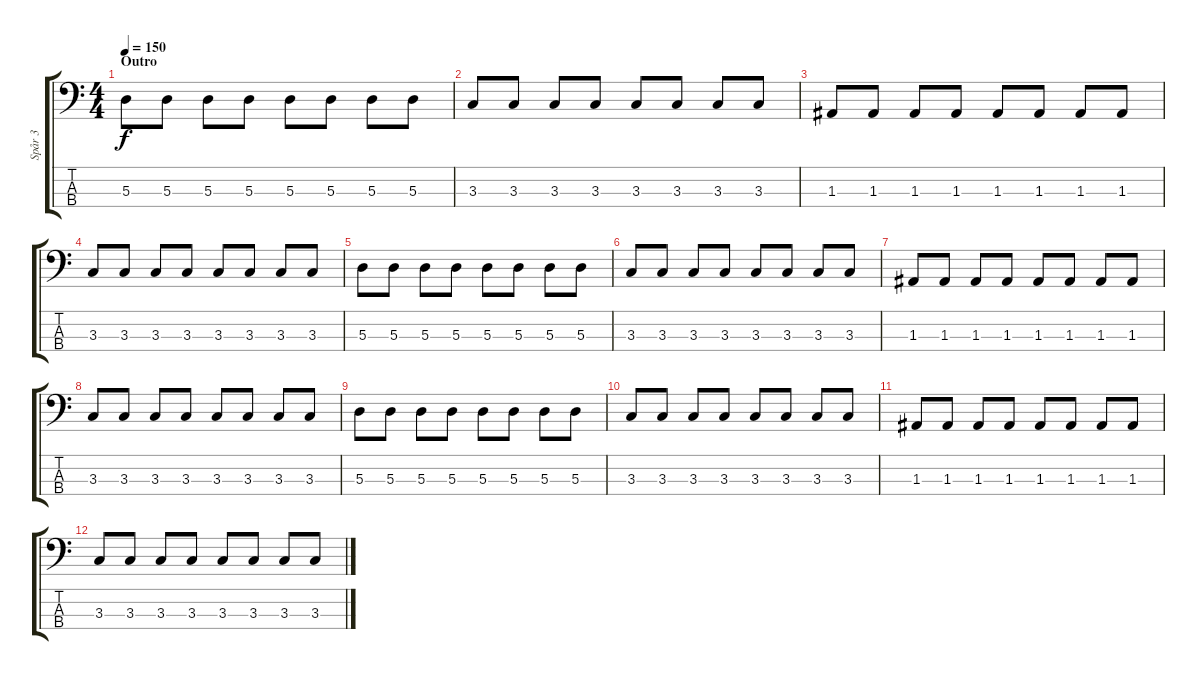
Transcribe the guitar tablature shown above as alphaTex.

\track ("Spår 3" "Spår 3") {instrument electricbassfinger}
\staff {score tabs}
\tuning (G2 D2 A1 E1) {hide}
\ts (4 4)
\section ("" "Outro")
\tempo 150
\clef f4
\ks c
5.3.8{dy f} 5.3.8 5.3.8 5.3.8 5.3.8 5.3.8 5.3.8 5.3.8 |
3.3.8 3.3.8 3.3.8 3.3.8 3.3.8 3.3.8 3.3.8 3.3.8 |
1.3.8 1.3.8 1.3.8 1.3.8 1.3.8 1.3.8 1.3.8 1.3.8 |
3.3.8 3.3.8 3.3.8 3.3.8 3.3.8 3.3.8 3.3.8 3.3.8 |
5.3.8 5.3.8 5.3.8 5.3.8 5.3.8 5.3.8 5.3.8 5.3.8 |
3.3.8 3.3.8 3.3.8 3.3.8 3.3.8 3.3.8 3.3.8 3.3.8 |
1.3.8 1.3.8 1.3.8 1.3.8 1.3.8 1.3.8 1.3.8 1.3.8 |
3.3.8 3.3.8 3.3.8 3.3.8 3.3.8 3.3.8 3.3.8 3.3.8 |
5.3.8 5.3.8 5.3.8 5.3.8 5.3.8 5.3.8 5.3.8 5.3.8 |
3.3.8 3.3.8 3.3.8 3.3.8 3.3.8 3.3.8 3.3.8 3.3.8 |
1.3.8 1.3.8 1.3.8 1.3.8 1.3.8 1.3.8 1.3.8 1.3.8 |
3.3.8 3.3.8 3.3.8 3.3.8 3.3.8 3.3.8 3.3.8 3.3.8
